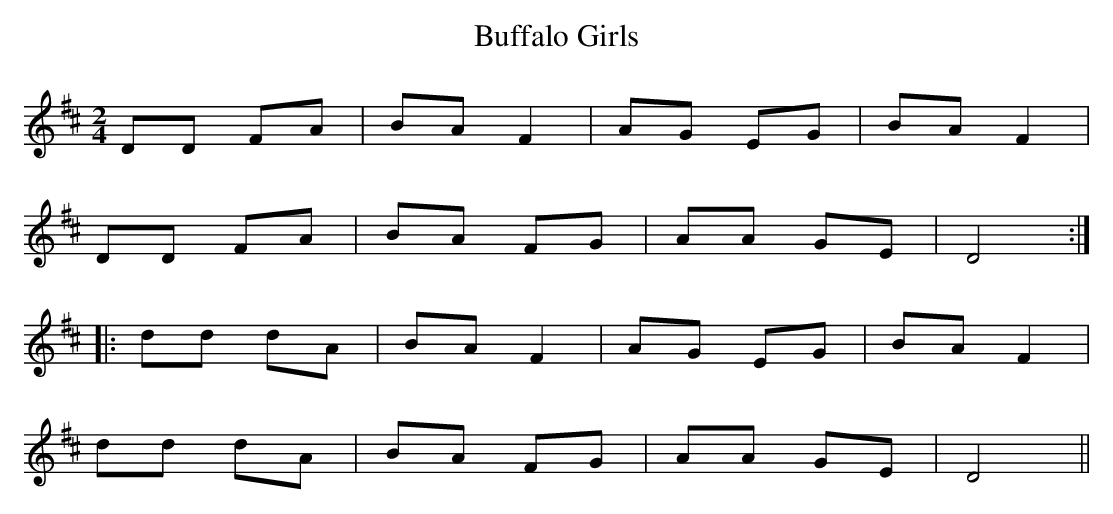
X:1
T:Buffalo Girls
M:2/4
L:1/8
K:D
DD FA | BA F2 | AG EG | BA F2 |
DD FA | BA FG | AA GE | D4 ::
dd dA | BA F2 | AG EG | BA F2 |
dd dA | BA FG | AA GE | D4 ||
